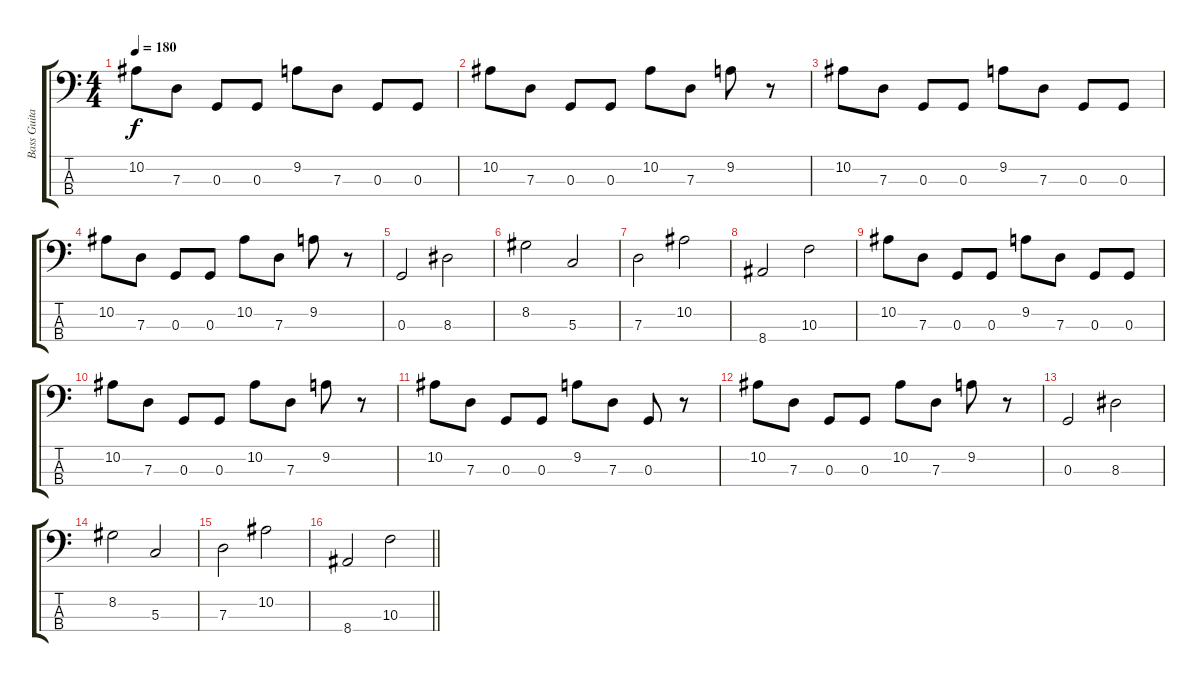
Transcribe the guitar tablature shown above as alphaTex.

\track ("Bass Guitar" "Bass Guita") {instrument electricbassfinger}
\staff {score tabs}
\tuning (F2 C2 G1 D1) {hide}
\ts (4 4)
\tempo 180
\clef f4
\ks c
10.2.8{dy f} 7.3.8 0.3.8 0.3.8 9.2.8 7.3.8 0.3.8 0.3.8 |
10.2.8 7.3.8 0.3.8 0.3.8 10.2.8 7.3.8 9.2.8 r.8 |
10.2.8 7.3.8 0.3.8 0.3.8 9.2.8 7.3.8 0.3.8 0.3.8 |
10.2.8 7.3.8 0.3.8 0.3.8 10.2.8 7.3.8 9.2.8 r.8 |
0.3.2 8.3.2 |
8.2.2 5.3.2 |
7.3.2 10.2.2 |
8.4.2 10.3.2 |
10.2.8 7.3.8 0.3.8 0.3.8 9.2.8 7.3.8 0.3.8 0.3.8 |
10.2.8 7.3.8 0.3.8 0.3.8 10.2.8 7.3.8 9.2.8 r.8 |
10.2.8 7.3.8 0.3.8 0.3.8 9.2.8 7.3.8 0.3.8 r.8 |
10.2.8 7.3.8 0.3.8 0.3.8 10.2.8 7.3.8 9.2.8 r.8 |
0.3.2 8.3.2 |
8.2.2 5.3.2 |
7.3.2 10.2.2 |
\barLineRight lightlight
8.4.2 10.3.2
